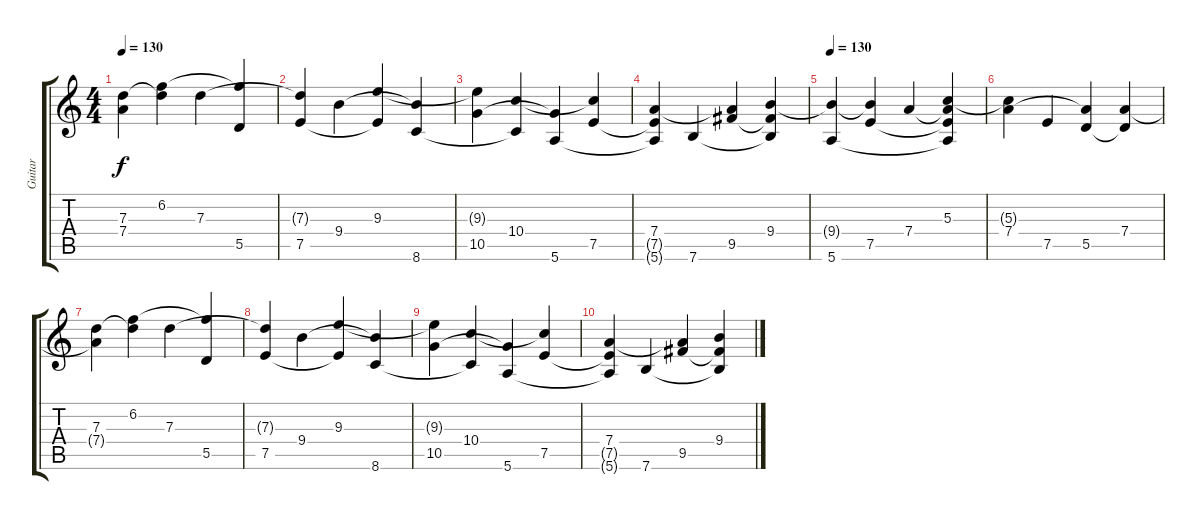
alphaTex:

\track ("Guitar" "Guitar") {instrument electricguitarclean}
\staff {score tabs}
\tuning (E4 B3 G3 D3 A2 E2) {hide}
\ts (4 4)
\tempo 130
\clef g2
\ks c
(7.3 7.4{t}).4{dy f} (6.2 7.3{t}).4 7.3.4 (6.2{t} 5.5).4 |
(7.3{t} 7.5).4 9.4.4 (9.3 7.5{t}).4 (9.4{t} 8.6).4 |
(9.3{t} 10.5).4 (10.4 8.6{t}).4 (10.5{t} 5.6).4 (10.4{t} 7.5).4 |
(7.4 7.5{t} 5.6{t}).4 7.6.4 (7.4{t} 9.5).4 (9.4 9.5{t} 7.6{t}).4 |
\tempo 130
(9.4{t} 5.6).4{volume 13} (9.4{t} 7.5).4 7.4.4 (5.3 7.4{t} 7.5{t} 5.6{t}).4 |
(5.3{t} 7.4).4 7.5.4 (7.4{t} 5.5).4 (7.4 5.5{t}).4 |
(7.3 7.4{t}).4 (6.2 7.3{t}).4 7.3.4 (6.2{t} 5.5).4 |
(7.3{t} 7.5).4 9.4.4 (9.3 7.5{t}).4 (9.4{t} 8.6).4 |
(9.3{t} 10.5).4 (10.4 8.6{t}).4 (10.5{t} 5.6).4 (10.4{t} 7.5).4 |
(7.4 7.5{t} 5.6{t}).4 7.6.4 (7.4{t} 9.5).4 (9.4 9.5{t} 7.6{t}).4
